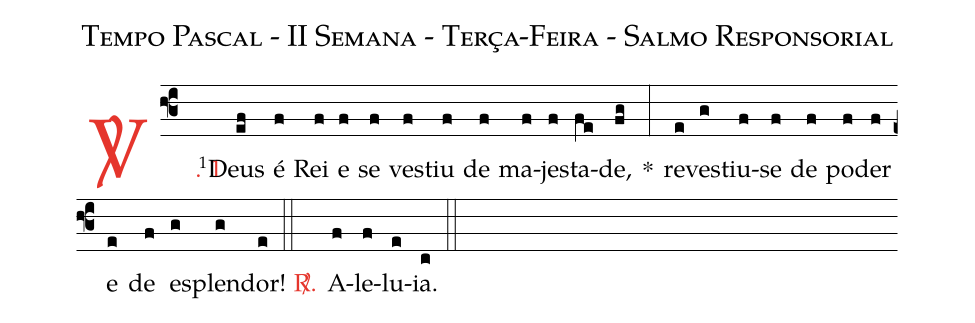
name: Tempo Pascal - II Semana - Terça-Feira - Salmo Responsorial;
%%
(f3)

<c><sp>V/</sp>. 1</c>() <v>\VSup{1}</v>Deus(ef) é(f) Rei(f) e(f) se(f) ves(f)tiu(f) de(f) ma(f)jes(f)ta(fe)de,(fg) *(:)
re(e)ves(g)tiu-(f)se(f) de(f) po(f)der(f) e(e) de(f) es(g)plen(g)dor!(e)

(::)

<nlba><c><sp>R/</sp>.</c>() A</nlba>(f)le(f)lu(e)ia.(c)

(::)
